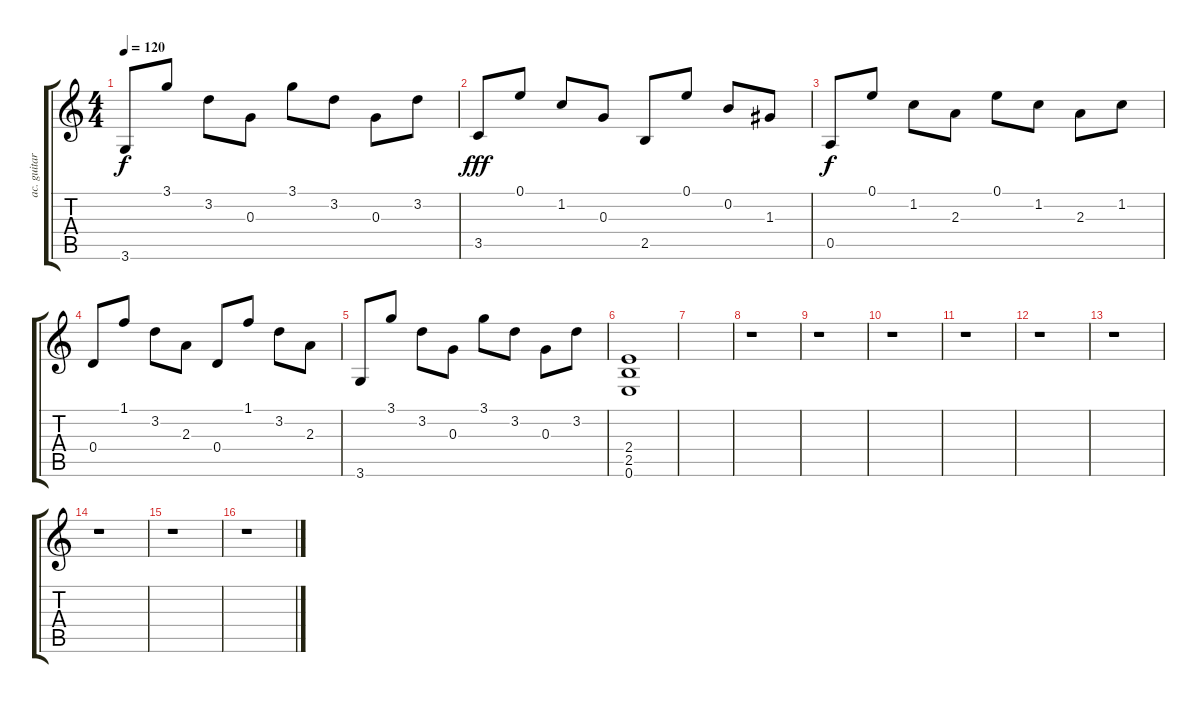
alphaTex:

\track ("ac. guitar1" "ac. guitar") {instrument acousticguitarsteel}
\staff {score tabs}
\tuning (E4 B3 G3 D3 A2 E2) {hide}
\ts (4 4)
\tempo 120
\clef g2
\ks c
3.6.8{dy f} 3.1.8 3.2.8 0.3.8 3.1.8 3.2.8 0.3.8 3.2.8 |
3.5.8{dy fff} 0.1.8 1.2.8 0.3.8 2.5.8 0.1.8 0.2.8 1.3.8 |
0.5.8{dy f} 0.1.8 1.2.8 2.3.8 0.1.8 1.2.8 2.3.8 1.2.8 |
0.4.8 1.1.8 3.2.8 2.3.8 0.4.8 1.1.8 3.2.8 2.3.8 |
3.6.8 3.1.8 3.2.8 0.3.8 3.1.8 3.2.8 0.3.8 3.2.8 |
(2.4 2.5 0.6).1 |
|
r.1 |
r.1 |
r.1 |
r.1 |
r.1 |
r.1 |
r.1 |
r.1 |
r.1
